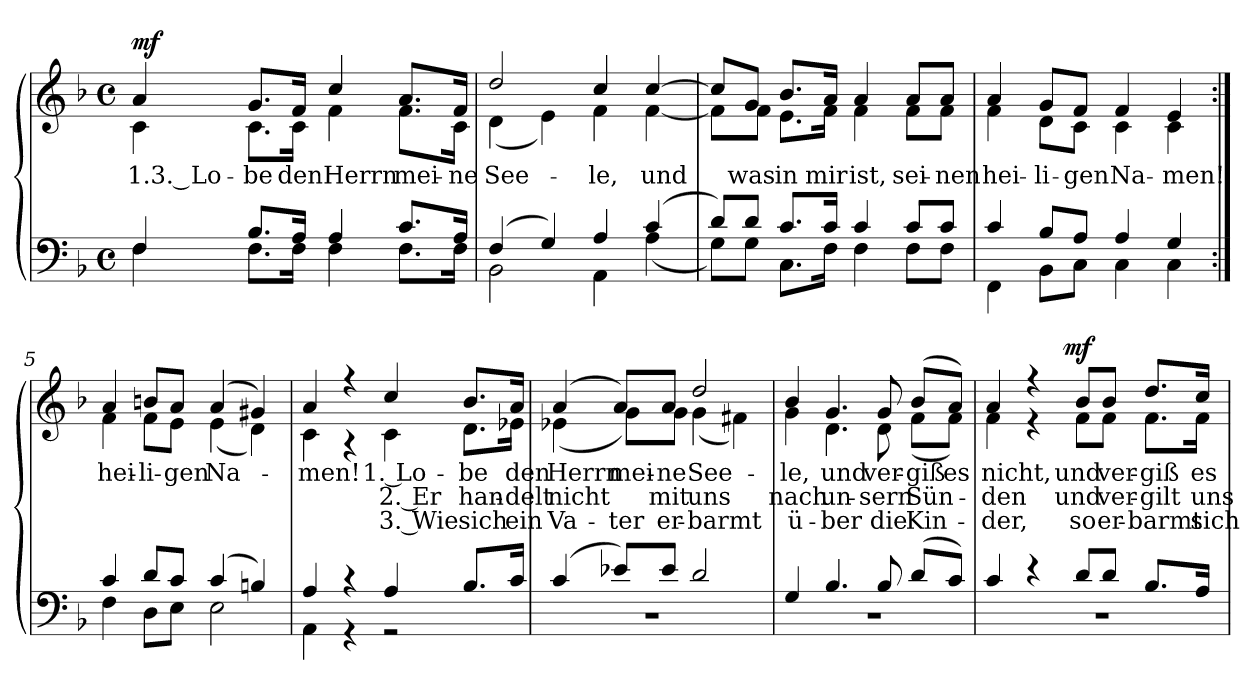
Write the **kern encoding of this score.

**kern	**kern	**text	**text	**text	**dynam
*part2	*part1	*part1	*part1	*part1	*part1
*staff2	*staff1	*staff1	*staff1	*staff1	*staff1
*clefF4	*clefG2	*	*	*	*
*k[b-]	*k[b-]	*	*	*	*
*F:	*F:	*	*	*	*
*M4/4	*M4/4	*	*	*	*
*met(c)	*met(c)	*	*	*	*
*MM88	*MM88	*	*	*	*
=1	=1	=1	=1	=1	=1
*^	*	*	*	*	*
!	!	!LO:TX:a:B:t=Gemäßigt, aber feurig	!	!	!	!
!	!	!LO:TX:a:i:t=(Wiederholung	!	!	!	!
!	!	!LO:TX:a:Bi:t=f)	!	!	!	!
!	!	!	!LO:LY:b	!	!	!LO:DY:a
*	*	*^	*	*	*	*
4F/	4F\	4a/	4c\	1.­3. Lo-	.	.	mf
!	!	!	!	!LO:LY:b	!	!	!
8.B-/L	8.F\L	8.g/L	8.c\L	-be	.	.	.
!	!	!	!	!LO:LY:b	!	!	!
16A/Jk	16F\Jk	16f/Jk	16c\Jk	den	.	.	.
!	!	!	!	!LO:LY:b	!	!	!
4A/	4F\	4cc/	4f\	Herrn	.	.	.
!	!	!	!	!LO:LY:b	!	!	!
8.c/L	8.F\L	8.a/L	8.f\L	mei-	.	.	.
!	!	!	!	!LO:LY:b	!	!	!
16A/Jk	16F\Jk	16f/Jk	16c\Jk	-ne	.	.	.
=2	=2	=2	=2	=2	=2	=2	=2
!	!	!	!	!LO:LY:b	!	!	!
(4F/	2BB-\	2dd/	(<4d\	See-	.	.	.
4G/)	.	.	4e\)	.	.	.	.
!	!	!	!	!LO:LY:b	!	!	!
4A/	4AA\	4cc/	4f\	-le,	.	.	.
!	!	!	!	!LO:LY:b	!	!	!
(4c/	(<4A\	[>4cc/	[<4f\	und	.	.	.
=3	=3	=3	=3	=3	=3	=3	=3
8d/L)	8G\L)	8cc/L]	8f\L]	.	.	.	.
!	!	!	!	!LO:LY:b	!	!	!
8d/J	8G\J	8g/J	8f\J	was	.	.	.
!	!	!	!	!LO:LY:b	!	!	!
8.c/L	8.C\L	8.b-/L	8.e\L	in	.	.	.
!	!	!	!	!LO:LY:b	!	!	!
16c/Jk	16F\Jk	16a/Jk	16f\Jk	mir	.	.	.
!	!	!	!	!LO:LY:b	!	!	!
4c/	4F\	4a/	4f\	ist,	.	.	.
!	!	!	!	!LO:LY:b	!	!	!
8c/L	8F\L	8a/L	8f\L	sei-	.	.	.
!	!	!	!	!LO:LY:b	!	!	!
8c/J	8F\J	8a/J	8f\J	-nen	.	.	.
=4	=4	=4	=4	=4	=4	=4	=4
!	!	!	!	!LO:LY:b	!	!	!
4c/	4FF\	4a/	4f\	hei-	.	.	.
!	!	!	!	!LO:LY:b	!	!	!
8B-/L	8BB-\L	8g/L	8d\L	-li-	.	.	.
!	!	!	!	!LO:LY:b	!	!	!
8A/J	8C\J	8f/J	8c\J	-gen	.	.	.
!	!	!	!	!LO:LY:b	!	!	!
4A/	4C\	4f/	4c\	Na-	.	.	.
!	!	!	!	!LO:LY:b	!	!	!
4G/	4C\	4e/	4c\	-men!	.	.	.
!!LO:LB:g=z	!!
=5:|!	=5:|!	=5:|!	=5:|!	=5:|!	=5:|!	=5:|!	=5:|!
!	!	!	!	!LO:LY:b	!	!	!
4c/	4F\	4a/	4f\	hei-	.	.	.
!	!	!	!	!LO:LY:b	!	!	!
8d/L	8D\L	8bn/L	8f\L	-li-	.	.	.
!	!	!	!	!LO:LY:b	!	!	!
8c/J	8E\J	8a/J	8e\J	-gen	.	.	.
!	!	!	!	!LO:LY:b	!	!	!
(4c/	2E\	(4a/	(<4e\	Na-	.	.	.
4Bn/)	.	4g#X/)	4d\)	.	.	.	.
=6	=6	=6	=6	=6	=6	=6	=6
!	!	!	!	!LO:LY:b	!	!	!
4A/	4AA\	4a/	4c\	-men!	.	.	.
4r	4r	4r	4r	.	.	.	.
!	!	!	!	!LO:LY:b	!LO:LY:b	!LO:LY:b	!
4A/	2r	4cc/	4c\	1. Lo-	2. Er	3. Wie	.
!	!	!	!	!LO:LY:b	!LO:LY:b	!LO:LY:b	!
8.B-i/L	.	8.b-i/L	8.d\L	-be	han-	sich	.
!	!	!	!	!LO:LY:b	!LO:LY:b	!LO:LY:b	!
16c/Jk	.	16a/Jk	16e-X\Jk	den	-delt	ein	.
=7	=7	=7	=7	=7	=7	=7	=7
!	!	!	!	!LO:LY:b	!LO:LY:b	!LO:LY:b	!
(4c/	1r	(4a/	(<4e-X\	Herrn	nicht	Va-	.
!	!	!	!	!LO:LY:b	!	!LO:LY:b	!
8e-X/L)	.	8a/L)	8g\L)	mei-	.	-ter	.
!	!	!	!	!LO:LY:b	!LO:LY:b	!LO:LY:b	!
8e-/J	.	8a/J	8g\J	-ne	mit	er-	.
!	!	!	!	!LO:LY:b	!LO:LY:b	!LO:LY:b	!
2d/	.	2dd/	(<4g\	See-	uns	-barmt	.
.	.	.	4f#X\)	.	.	.	.
=8	=8	=8	=8	=8	=8	=8	=8
!	!	!	!	!LO:LY:b	!LO:LY:b	!LO:LY:b	!
4G/	1r	4b-/	4g\	-le,	nach	ü-	.
!	!	!	!	!LO:LY:b	!LO:LY:b	!LO:LY:b	!
4.B-/	.	4.g/	4.d\	und	un-	-ber	.
!	!	!	!	!LO:LY:b	!LO:LY:b	!LO:LY:b	!
8B-/	.	8g/	8d\	ver-	-sern	die	.
!	!	!	!	!LO:LY:b	!LO:LY:b	!LO:LY:b	!
(8d/L	.	(8b-/L	(<8f\L	-giß	Sün-	Kin-	.
!	!	!	!	!LO:LY:b	!	!	!
8c/J)	.	8a/J)	8f\J)	es	.	.	.
*	*	*v	*v	*	*	*	*
!!LO:LB:g=z
=9	=9	=9	=9	=9	=9	=9
*	*	*^	*	*	*	*
!	!	!	!	!LO:LY:b	!LO:LY:b	!LO:LY:b	!
*	*	*	*^	*	*	*	*
4c/	1r	4a/	4f\	4...ryy	nicht,	-den	-der,	.
4r	.	4r	4r	.	.	.	.	.
!	!	!	!	!	!	!	!	!LO:DY:a
.	.	.	.	2ryy	.	.	.	mf
!	!	!	!	!	!LO:LY:b	!LO:LY:b	!LO:LY:b	!
8d/L	.	8b-/L	8f\L	.	und	und	so	.
!	!	!	!	!	!LO:LY:b	!LO:LY:b	!LO:LY:b	!
8d/J	.	8b-/J	8f\J	.	ver-	ver-	er-	.
!	!	!	!	!	!LO:LY:b	!LO:LY:b	!LO:LY:b	!
8.B-/L	.	8.dd/L	8.f\L	.	-giß	-gilt	-barmt	.
!	!	!	!	!	!LO:LY:b	!LO:LY:b	!LO:LY:b	!
16A/Jk	.	16cc/Jk	16f\Jk	.	es	uns	sich	.
.	.	.	.	32ryy	.	.	.	.
*v	*v	*	*	*	*	*	*	*
*	*v	*v	*v	*	*	*	*
=	=	=	=	=	=
*-	*-	*-	*-	*-	*-
